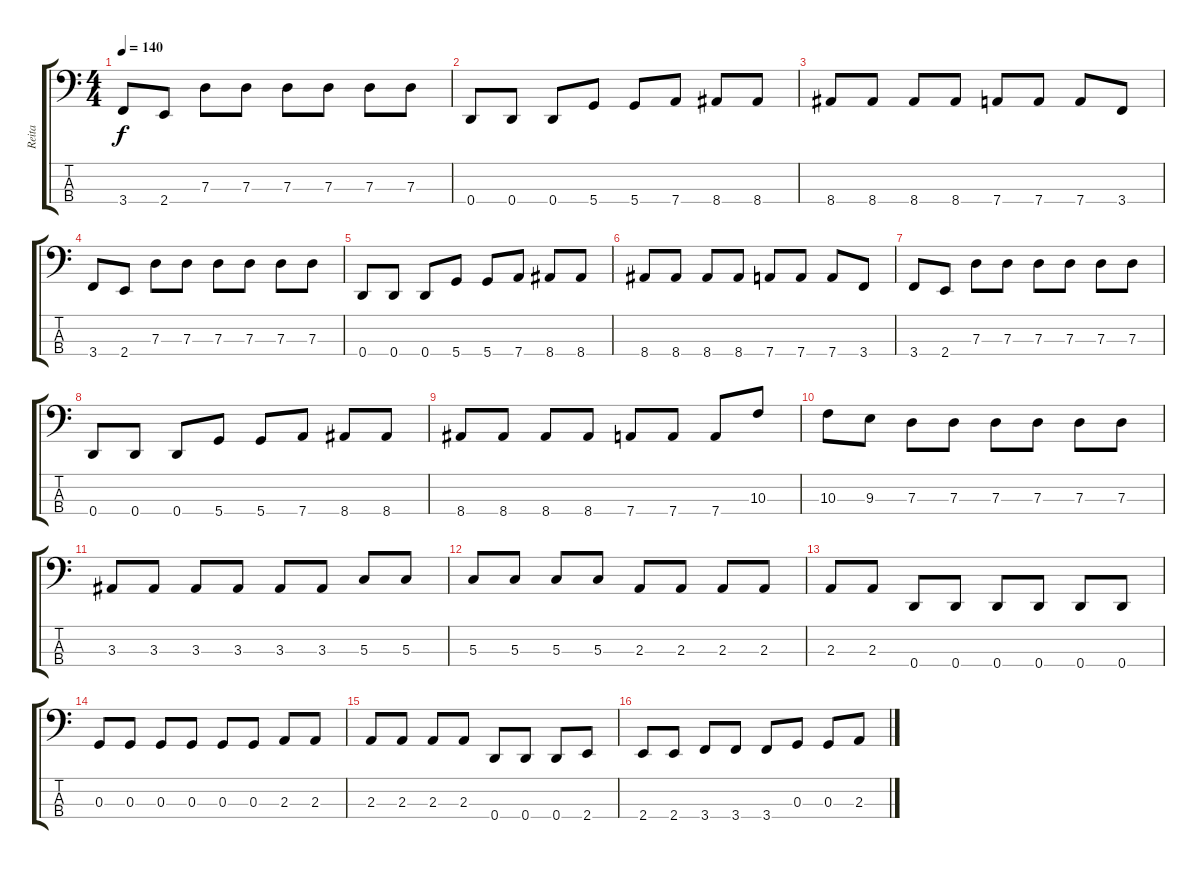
\track ("Reita" "Reita") {instrument electricbassfinger}
\staff {score tabs}
\tuning (F2 C2 G1 D1) {hide}
\ts (4 4)
\tempo 140
\clef f4
\ks c
3.4.8{dy f} 2.4.8 7.3.8 7.3.8 7.3.8 7.3.8 7.3.8 7.3.8 |
0.4.8 0.4.8 0.4.8 5.4.8 5.4.8 7.4.8 8.4.8 8.4.8 |
8.4.8 8.4.8 8.4.8 8.4.8 7.4.8 7.4.8 7.4.8 3.4.8 |
3.4.8 2.4.8 7.3.8 7.3.8 7.3.8 7.3.8 7.3.8 7.3.8 |
0.4.8 0.4.8 0.4.8 5.4.8 5.4.8 7.4.8 8.4.8 8.4.8 |
8.4.8 8.4.8 8.4.8 8.4.8 7.4.8 7.4.8 7.4.8 3.4.8 |
3.4.8 2.4.8 7.3.8 7.3.8 7.3.8 7.3.8 7.3.8 7.3.8 |
0.4.8 0.4.8 0.4.8 5.4.8 5.4.8 7.4.8 8.4.8 8.4.8 |
8.4.8 8.4.8 8.4.8 8.4.8 7.4.8 7.4.8 7.4.8 10.3.8 |
10.3.8 9.3.8 7.3.8 7.3.8 7.3.8 7.3.8 7.3.8 7.3.8 |
3.3.8 3.3.8 3.3.8 3.3.8 3.3.8 3.3.8 5.3.8 5.3.8 |
5.3.8 5.3.8 5.3.8 5.3.8 2.3.8 2.3.8 2.3.8 2.3.8 |
2.3.8 2.3.8 0.4.8 0.4.8 0.4.8 0.4.8 0.4.8 0.4.8 |
0.3.8 0.3.8 0.3.8 0.3.8 0.3.8 0.3.8 2.3.8 2.3.8 |
2.3.8 2.3.8 2.3.8 2.3.8 0.4.8 0.4.8 0.4.8 2.4.8 |
2.4.8 2.4.8 3.4.8 3.4.8 3.4.8 0.3.8 0.3.8 2.3.8
